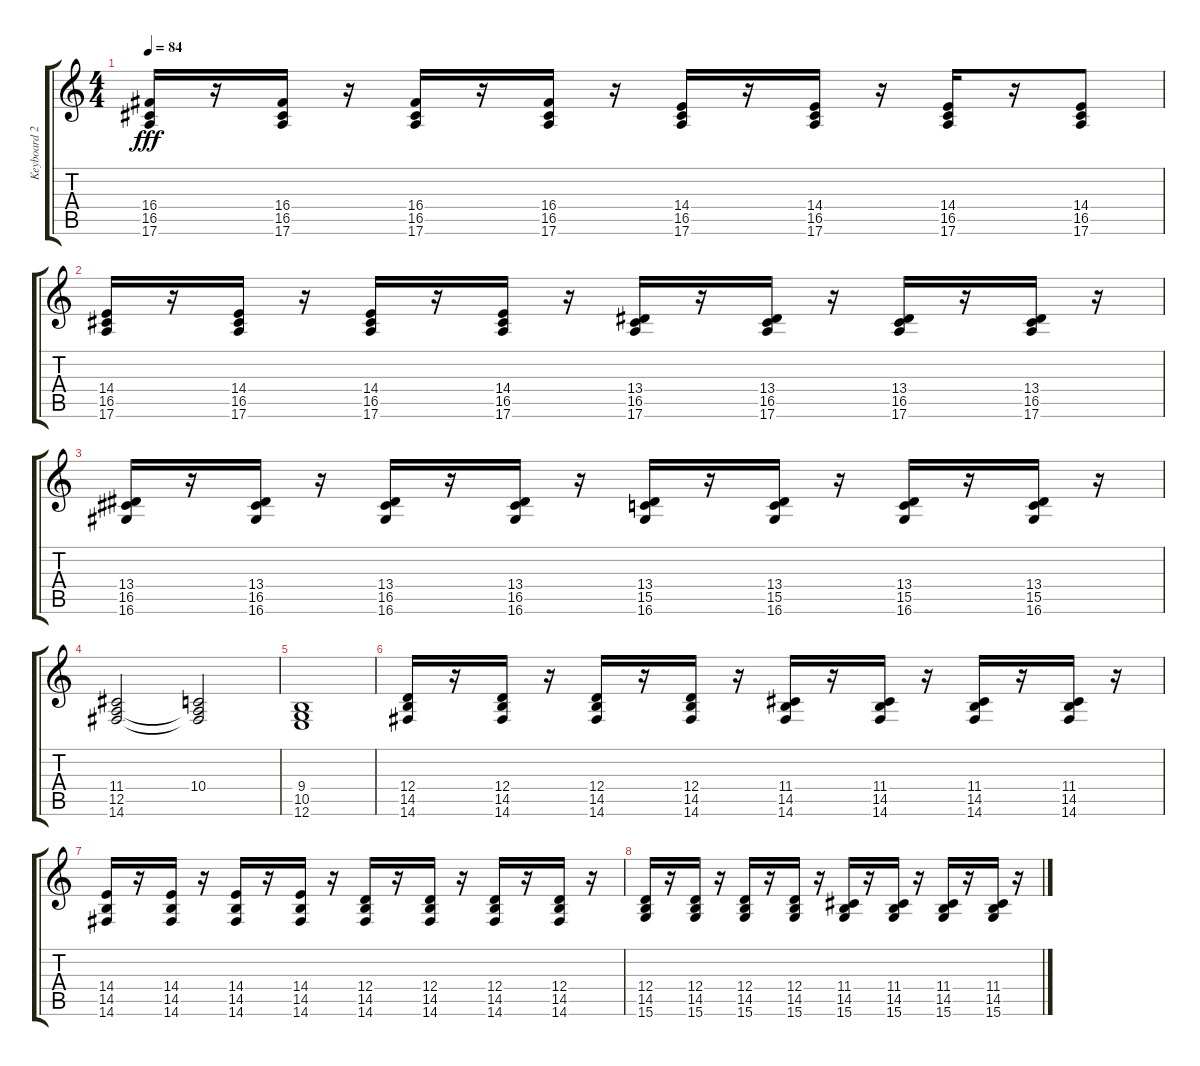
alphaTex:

\track ("Keyboard 2" "Keyboard 2") {instrument stringensemble1}
\staff {score tabs}
\tuning (E4 B3 G3 D3 A2 E2) {hide}
\ts (4 4)
\tempo 84
\clef g2
\ks c
(16.4 16.5 17.6).16{dy fff} r.16 (16.4 16.5 17.6).16 r.16 (16.4 16.5 17.6).16 r.16 (16.4 16.5 17.6).16 r.16 (14.4 16.5 17.6).16 r.16 (14.4 16.5 17.6).16 r.16 (14.4 16.5 17.6).16 r.16 (14.4 16.5 17.6).8 |
(14.4 16.5 17.6).16 r.16 (14.4 16.5 17.6).16 r.16 (14.4 16.5 17.6).16 r.16 (14.4 16.5 17.6).16 r.16 (13.4 16.5 17.6).16 r.16 (13.4 16.5 17.6).16 r.16 (13.4 16.5 17.6).16 r.16 (13.4 16.5 17.6).16 r.16 |
(13.4 16.5 16.6).16 r.16 (13.4 16.5 16.6).16 r.16 (13.4 16.5 16.6).16 r.16 (13.4 16.5 16.6).16 r.16 (13.4 15.5 16.6).16 r.16 (13.4 15.5 16.6).16 r.16 (13.4 15.5 16.6).16 r.16 (13.4 15.5 16.6).16 r.16 |
(11.4 12.5 14.6).2 (10.4 12.5{t} 14.6{t}).2 |
(9.4 10.5 12.6).1 |
(12.4 14.5 14.6).16 r.16 (12.4 14.5 14.6).16 r.16 (12.4 14.5 14.6).16 r.16 (12.4 14.5 14.6).16 r.16 (11.4 14.5 14.6).16 r.16 (11.4 14.5 14.6).16 r.16 (11.4 14.5 14.6).16 r.16 (11.4 14.5 14.6).16 r.16 |
(14.4 14.5 14.6).16 r.16 (14.4 14.5 14.6).16 r.16 (14.4 14.5 14.6).16 r.16 (14.4 14.5 14.6).16 r.16 (12.4 14.5 14.6).16 r.16 (12.4 14.5 14.6).16 r.16 (12.4 14.5 14.6).16 r.16 (12.4 14.5 14.6).16 r.16 |
(12.4 14.5 15.6).16 r.16 (12.4 14.5 15.6).16 r.16 (12.4 14.5 15.6).16 r.16 (12.4 14.5 15.6).16 r.16 (11.4 14.5 15.6).16 r.16 (11.4 14.5 15.6).16 r.16 (11.4 14.5 15.6).16 r.16 (11.4 14.5 15.6).16 r.16
